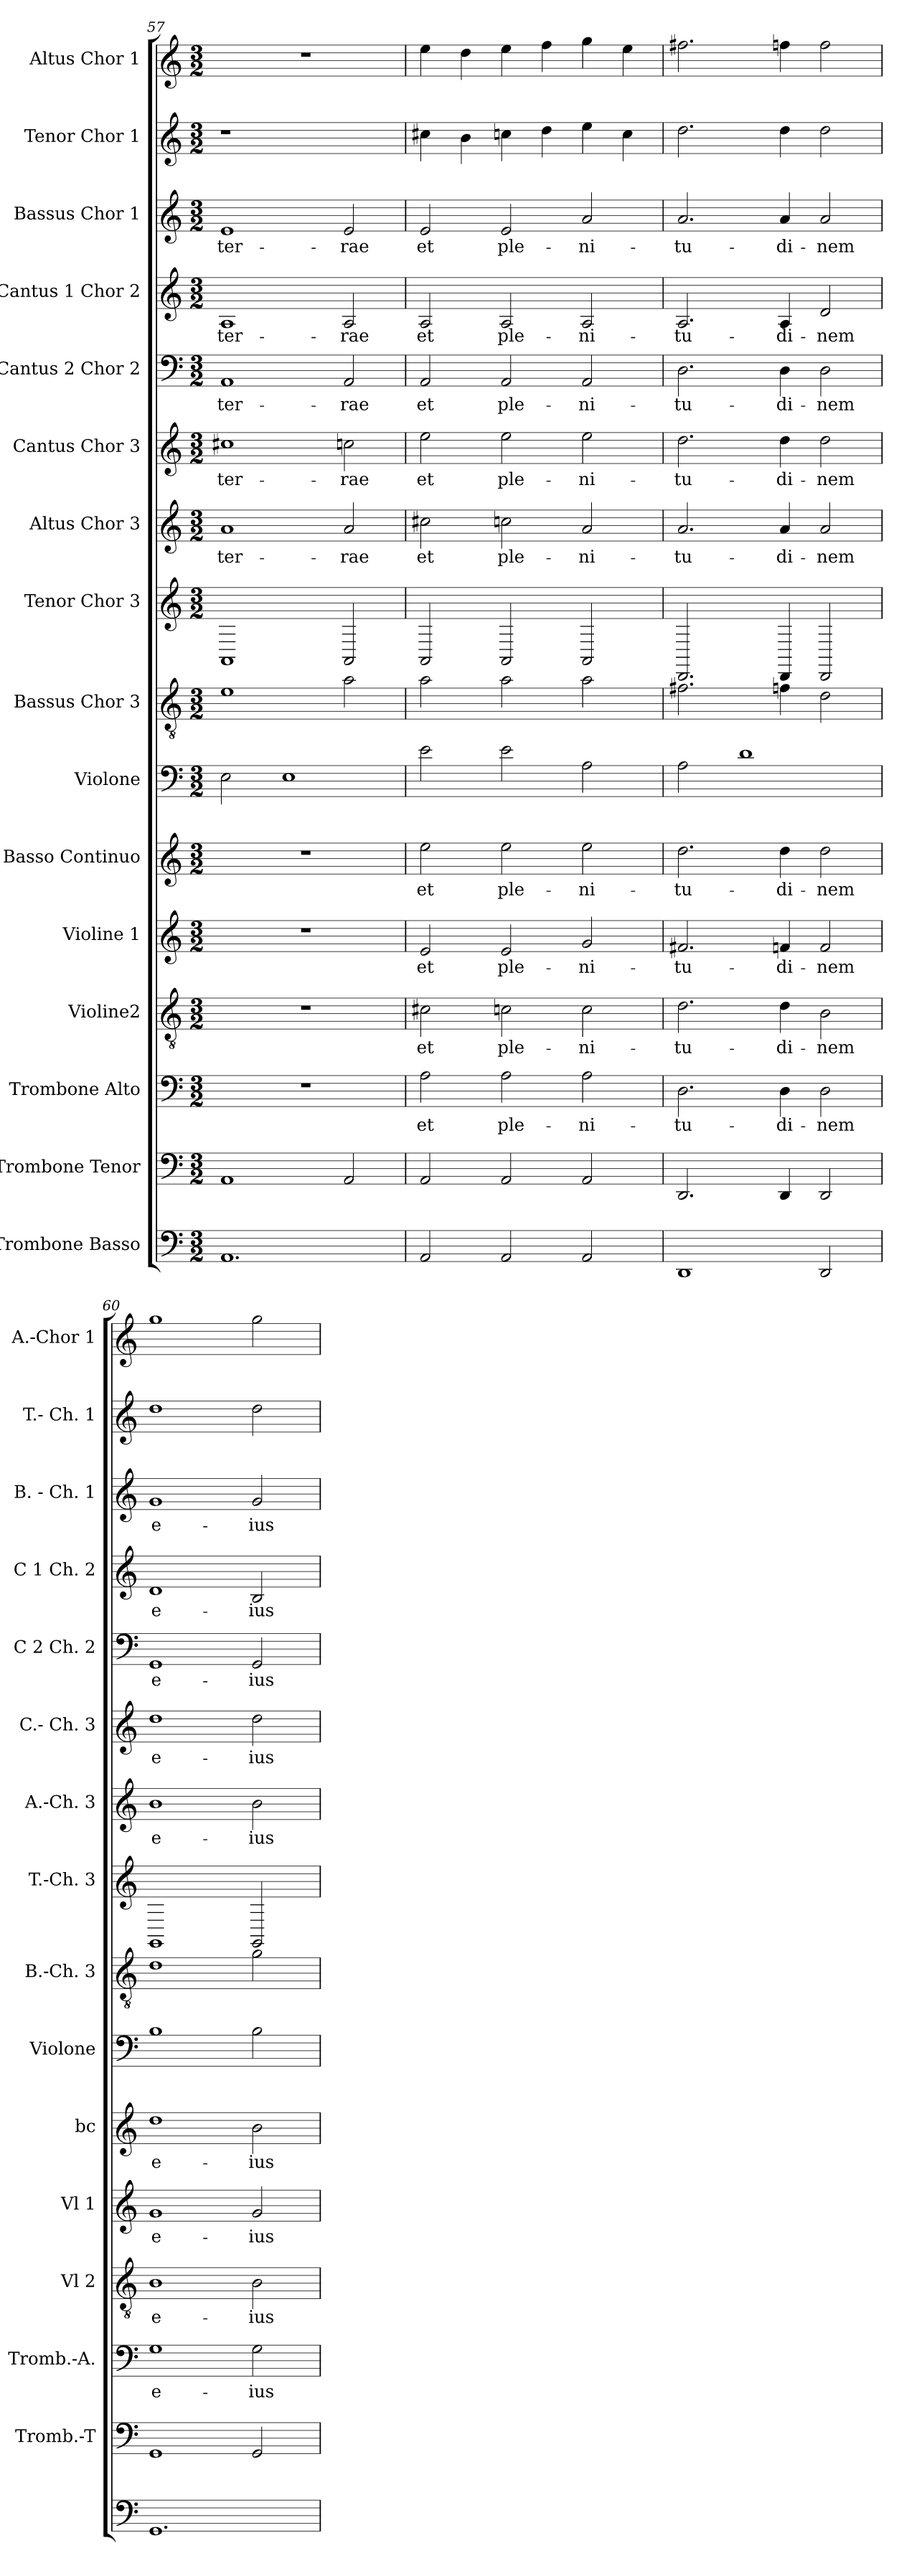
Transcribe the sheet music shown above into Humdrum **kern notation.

**kern	**kern	**kern	**text	**kern	**text	**kern	**text	**kern	**text	**kern	**kern	**kern	**kern	**text	**kern	**text	**kern	**text	**kern	**text	**kern	**text	**kern	**kern
*part16	*part15	*part14	*part14	*part13	*part13	*part12	*part12	*part11	*part11	*part10	*part9	*part8	*part7	*part7	*part6	*part6	*part5	*part5	*part4	*part4	*part3	*part3	*part2	*part1
*staff16	*staff15	*staff14	*staff14	*staff13	*staff13	*staff12	*staff12	*staff11	*staff11	*staff10	*staff9	*staff8	*staff7	*staff7	*staff6	*staff6	*staff5	*staff5	*staff4	*staff4	*staff3	*staff3	*staff2	*staff1
*I"Trombone Basso	*I"Trombone Tenor	*I"Trombone Alto	*	*I"Violine2	*	*I"Violine 1	*	*I"Basso Continuo	*	*I"Violone	*I"Bassus Chor 3	*I"Tenor Chor 3	*I"Altus Chor 3	*	*I"Cantus Chor 3	*	*I"Cantus 2 Chor 2	*	*I"Cantus 1 Chor 2	*	*I"Bassus Chor 1	*	*I"Tenor Chor 1	*I"Altus Chor 1
*	*I'Tromb.-T	*I'Tromb.-A.	*	*I'Vl 2	*	*I'Vl 1	*	*I'bc	*	*I'Violone	*I'B.-Ch. 3	*I'T.-Ch. 3	*I'A.-Ch. 3	*	*I'C.- Ch. 3	*	*I'C 2 Ch. 2	*	*I'C 1 Ch. 2	*	*I'B. - Ch. 1	*	*I'T.- Ch. 1	*I'A.-Chor 1
*clefF4	*clefF4	*clefF4	*	*clefGv2	*	*clefG2	*	*clefG2	*	*clefF4	*clefGv2	*clefG2	*clefG2	*	*clefG2	*	*clefF4	*	*clefG2	*	*clefG2	*	*clefG2	*clefG2
*k[]	*k[]	*k[]	*	*k[]	*	*k[]	*	*k[]	*	*k[]	*k[]	*k[]	*k[]	*	*k[]	*	*k[]	*	*k[]	*	*k[]	*	*k[]	*k[]
*C:	*C:	*C:	*	*C:	*	*C:	*	*C:	*	*C:	*C:	*C:	*C:	*	*C:	*	*C:	*	*C:	*	*C:	*	*C:	*C:
*M3/2	*M3/2	*M3/2	*	*M3/2	*	*M3/2	*	*M3/2	*	*M3/2	*M3/2	*M3/2	*M3/2	*	*M3/2	*	*M3/2	*	*M3/2	*	*M3/2	*	*M3/2	*M3/2
=57	=57	=57	=57	=57	=57	=57	=57	=57	=57	=57	=57	=57	=57	=57	=57	=57	=57	=57	=57	=57	=57	=57	=57	=57
1.AA	1AA	1.r	.	1.r	.	1.r	.	1.r	.	2E	1e	1AA	1a	ter-	1cc#X	ter-	1AA	ter-	1A	ter-	1e	ter-	1r	1.r
.	.	.	.	.	.	.	.	.	.	1E	.	.	.	.	.	.	.	.	.	.	.	.	.	.
.	2AA	.	.	.	.	.	.	.	.	.	2a	2AA	2a	rae	2cc	rae	2AA	rae	2A	rae	2e	rae	2ryy	.
!!LO:LB:g=z
=58	=58	=58	=58	=58	=58	=58	=58	=58	=58	=58	=58	=58	=58	=58	=58	=58	=58	=58	=58	=58	=58	=58	=58	=58
2AA	2AA	2A	et	2c#X	et	2e	et	2ee	et	2e	2a	2AA	2cc#X	et	2ee	et	2AA	et	2A	et	2e	et	4cc#X	4ee
.	.	.	.	.	.	.	.	.	.	.	.	.	.	.	.	.	.	.	.	.	.	.	4b	4dd
2AA	2AA	2A	ple-	2c	ple-	2e	ple-	2ee	ple-	2e	2a	2AA	2cc	ple-	2ee	ple-	2AA	ple-	2A	ple-	2e	ple-	4cc	4ee
.	.	.	.	.	.	.	.	.	.	.	.	.	.	.	.	.	.	.	.	.	.	.	4dd	4ff
2AA	2AA	2A	ni-	2c	ni-	2g	ni-	2ee	ni-	2A	2a	2AA	2a	ni-	2ee	ni-	2AA	ni-	2A	ni-	2a	ni-	4ee	4gg
.	.	.	.	.	.	.	.	.	.	.	.	.	.	.	.	.	.	.	.	.	.	.	4cc	4ee
=59	=59	=59	=59	=59	=59	=59	=59	=59	=59	=59	=59	=59	=59	=59	=59	=59	=59	=59	=59	=59	=59	=59	=59	=59
1DD	2.DD	2.D	tu-	2.d	tu-	2.f#X	tu-	2.dd	tu-	2A	2.f#X	2.DD	2.a	tu-	2.dd	tu-	2.D	tu-	2.A	tu-	2.a	tu-	2.dd	2.ff#X
.	.	.	.	.	.	.	.	.	.	1d	.	.	.	.	.	.	.	.	.	.	.	.	.	.
.	4DD	4D	di-	4d	di-	4f	di-	4dd	di-	.	4f	4DD	4a	di-	4dd	di-	4D	di-	4A	di-	4a	di-	4dd	4ff
2DD	2DD	2D	nem	2B	nem	2f	nem	2dd	nem	.	2d	2DD	2a	nem	2dd	nem	2D	nem	2d	nem	2a	nem	2dd	2ff
=60	=60	=60	=60	=60	=60	=60	=60	=60	=60	=60	=60	=60	=60	=60	=60	=60	=60	=60	=60	=60	=60	=60	=60	=60
1.GG	1GG	1G	e-	1B	e-	1g	e-	1dd	e-	1B	1d	1GG	1b	e-	1dd	e-	1GG	e-	1d	e-	1g	e-	1dd	1gg
.	2GG	2G	ius	2B	ius	2g	ius	2b	ius	2B	2g	2GG	2b	ius	2dd	ius	2GG	ius	2B	ius	2g	ius	2dd	2gg
=	=	=	=	=	=	=	=	=	=	=	=	=	=	=	=	=	=	=	=	=	=	=	=	=
*-	*-	*-	*-	*-	*-	*-	*-	*-	*-	*-	*-	*-	*-	*-	*-	*-	*-	*-	*-	*-	*-	*-	*-	*-
